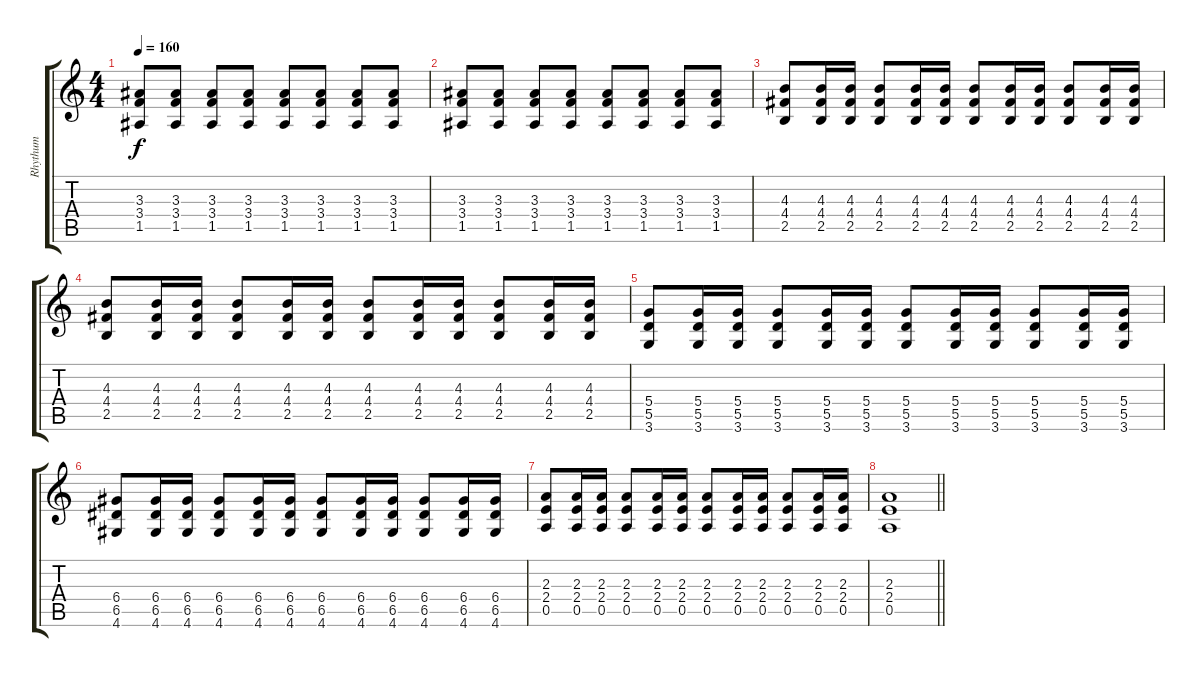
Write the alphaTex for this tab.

\track ("Rhythum" "Rhythum") {instrument distortionguitar}
\staff {score tabs}
\tuning (E4 B3 G3 D3 A2 E2) {hide}
\ts (4 4)
\tempo 160
\clef g2
\ks c
(3.3 3.4 1.5).8{dy f} (3.3 3.4 1.5).8 (3.3 3.4 1.5).8 (3.3 3.4 1.5).8 (3.3 3.4 1.5).8 (3.3 3.4 1.5).8 (3.3 3.4 1.5).8 (3.3 3.4 1.5).8 |
(3.3 3.4 1.5).8 (3.3 3.4 1.5).8 (3.3 3.4 1.5).8 (3.3 3.4 1.5).8 (3.3 3.4 1.5).8 (3.3 3.4 1.5).8 (3.3 3.4 1.5).8 (3.3 3.4 1.5).8 |
(4.3 4.4 2.5).8 (4.3 4.4 2.5).16 (4.3 4.4 2.5).16 (4.3 4.4 2.5).8 (4.3 4.4 2.5).16 (4.3 4.4 2.5).16 (4.3 4.4 2.5).8 (4.3 4.4 2.5).16 (4.3 4.4 2.5).16 (4.3 4.4 2.5).8 (4.3 4.4 2.5).16 (4.3 4.4 2.5).16 |
(4.3 4.4 2.5).8 (4.3 4.4 2.5).16 (4.3 4.4 2.5).16 (4.3 4.4 2.5).8 (4.3 4.4 2.5).16 (4.3 4.4 2.5).16 (4.3 4.4 2.5).8 (4.3 4.4 2.5).16 (4.3 4.4 2.5).16 (4.3 4.4 2.5).8 (4.3 4.4 2.5).16 (4.3 4.4 2.5).16 |
(5.4 5.5 3.6).8 (5.4 5.5 3.6).16 (5.4 5.5 3.6).16 (5.4 5.5 3.6).8 (5.4 5.5 3.6).16 (5.4 5.5 3.6).16 (5.4 5.5 3.6).8 (5.4 5.5 3.6).16 (5.4 5.5 3.6).16 (5.4 5.5 3.6).8 (5.4 5.5 3.6).16 (5.4 5.5 3.6).16 |
(6.4 6.5 4.6).8 (6.4 6.5 4.6).16 (6.4 6.5 4.6).16 (6.4 6.5 4.6).8 (6.4 6.5 4.6).16 (6.4 6.5 4.6).16 (6.4 6.5 4.6).8 (6.4 6.5 4.6).16 (6.4 6.5 4.6).16 (6.4 6.5 4.6).8 (6.4 6.5 4.6).16 (6.4 6.5 4.6).16 |
(2.3 2.4 0.5).8 (2.3 2.4 0.5).16 (2.3 2.4 0.5).16 (2.3 2.4 0.5).8 (2.3 2.4 0.5).16 (2.3 2.4 0.5).16 (2.3 2.4 0.5).8 (2.3 2.4 0.5).16 (2.3 2.4 0.5).16 (2.3 2.4 0.5).8 (2.3 2.4 0.5).16 (2.3 2.4 0.5).16 |
\barLineRight lightlight
(2.3 2.4 0.5).1
